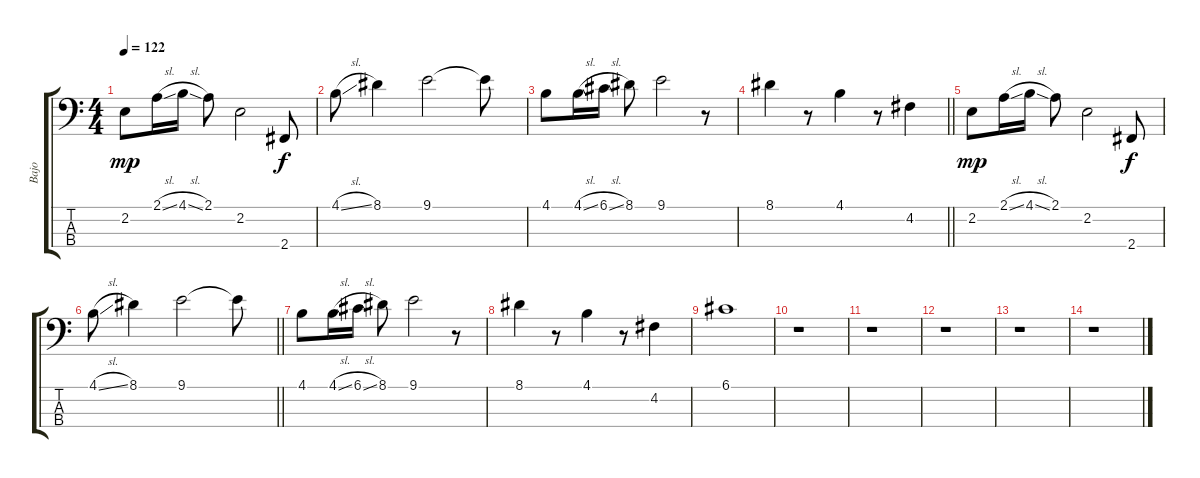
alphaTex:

\track ("Bajo" "Bajo") {instrument electricbasspick}
\staff {score tabs}
\tuning (G2 D2 A1 E1) {hide}
\ts (4 4)
\tempo 122
\clef f4
\ks c
2.2.8{dy mp} 2.1{sl}.16 4.1{sl}.16 2.1.8 2.2.2 2.4.8{dy f} |
4.1{sl}.8 8.1.4 9.1.2 9.1{t}.8 |
4.1.8 4.1{sl}.16 6.1{sl}.16 8.1.8 9.1.2 r.8 |
\barLineRight lightlight
8.1.4 r.8 4.1.4 r.8 4.2.4 |
2.2.8{dy mp} 2.1{sl}.16 4.1{sl}.16 2.1.8 2.2.2 2.4.8{dy f} |
\barLineRight lightlight
4.1{sl}.8 8.1.4 9.1.2 9.1{t}.8 |
4.1.8 4.1{sl}.16 6.1{sl}.16 8.1.8 9.1.2 r.8 |
8.1.4 r.8 4.1.4 r.8 4.2.4 |
6.1.1 |
r.1 |
r.1 |
r.1 |
r.1 |
r.1
